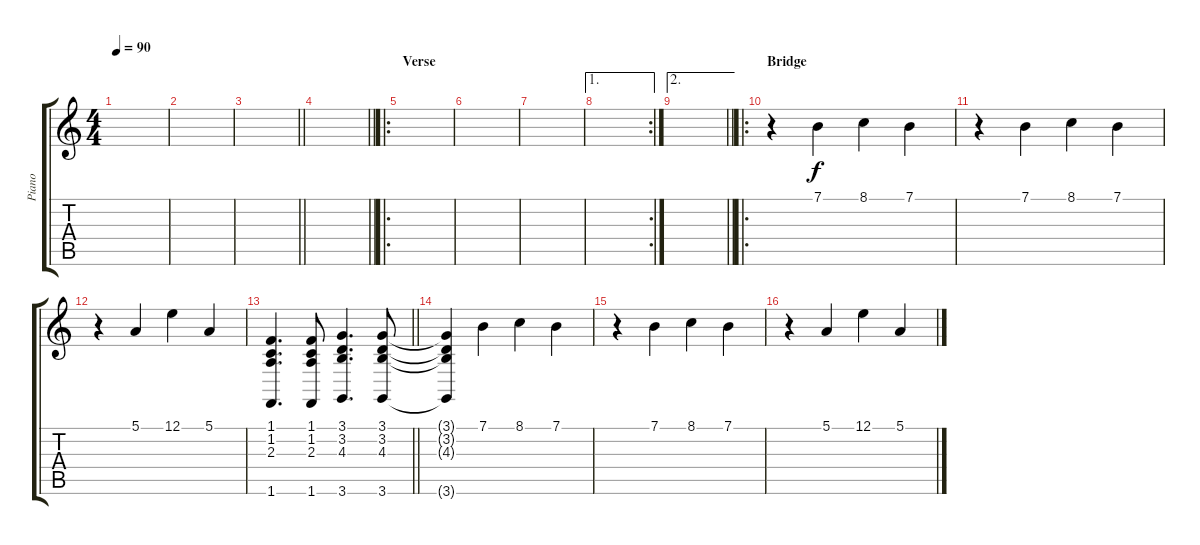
\track ("Piano" "Piano") {mute instrument brightacousticpiano}
\staff {score tabs}
\tuning (E4 B3 G3 D3 A2 E2) {hide}
\ts (4 4)
\tempo 90
\clef g2
\ks c
|
|
\barLineRight lightlight
|
\barLineRight lightlight
|
\ro
\section ("" "Verse")
|
|
|
\ae 1
\rc 2
|
\ae 2
\barLineRight lightlight
|
\ro
\section ("" "Bridge")
r.4 7.1.4 8.1.4 7.1.4 |
r.4 7.1.4 8.1.4 7.1.4 |
r.4 5.1.4 12.1.4 5.1.4 |
\barLineRight lightlight
(1.1 1.2 2.3 1.6).4{d} (1.1 1.2 2.3 1.6).8 (3.1 3.2 4.3 3.6).4{d} (3.1 3.2 4.3 3.6).8 |
(3.1{t} 3.2{t} 4.3{t} 3.6{t}).4 7.1.4 8.1.4 7.1.4 |
r.4 7.1.4 8.1.4 7.1.4 |
r.4 5.1.4 12.1.4 5.1.4
